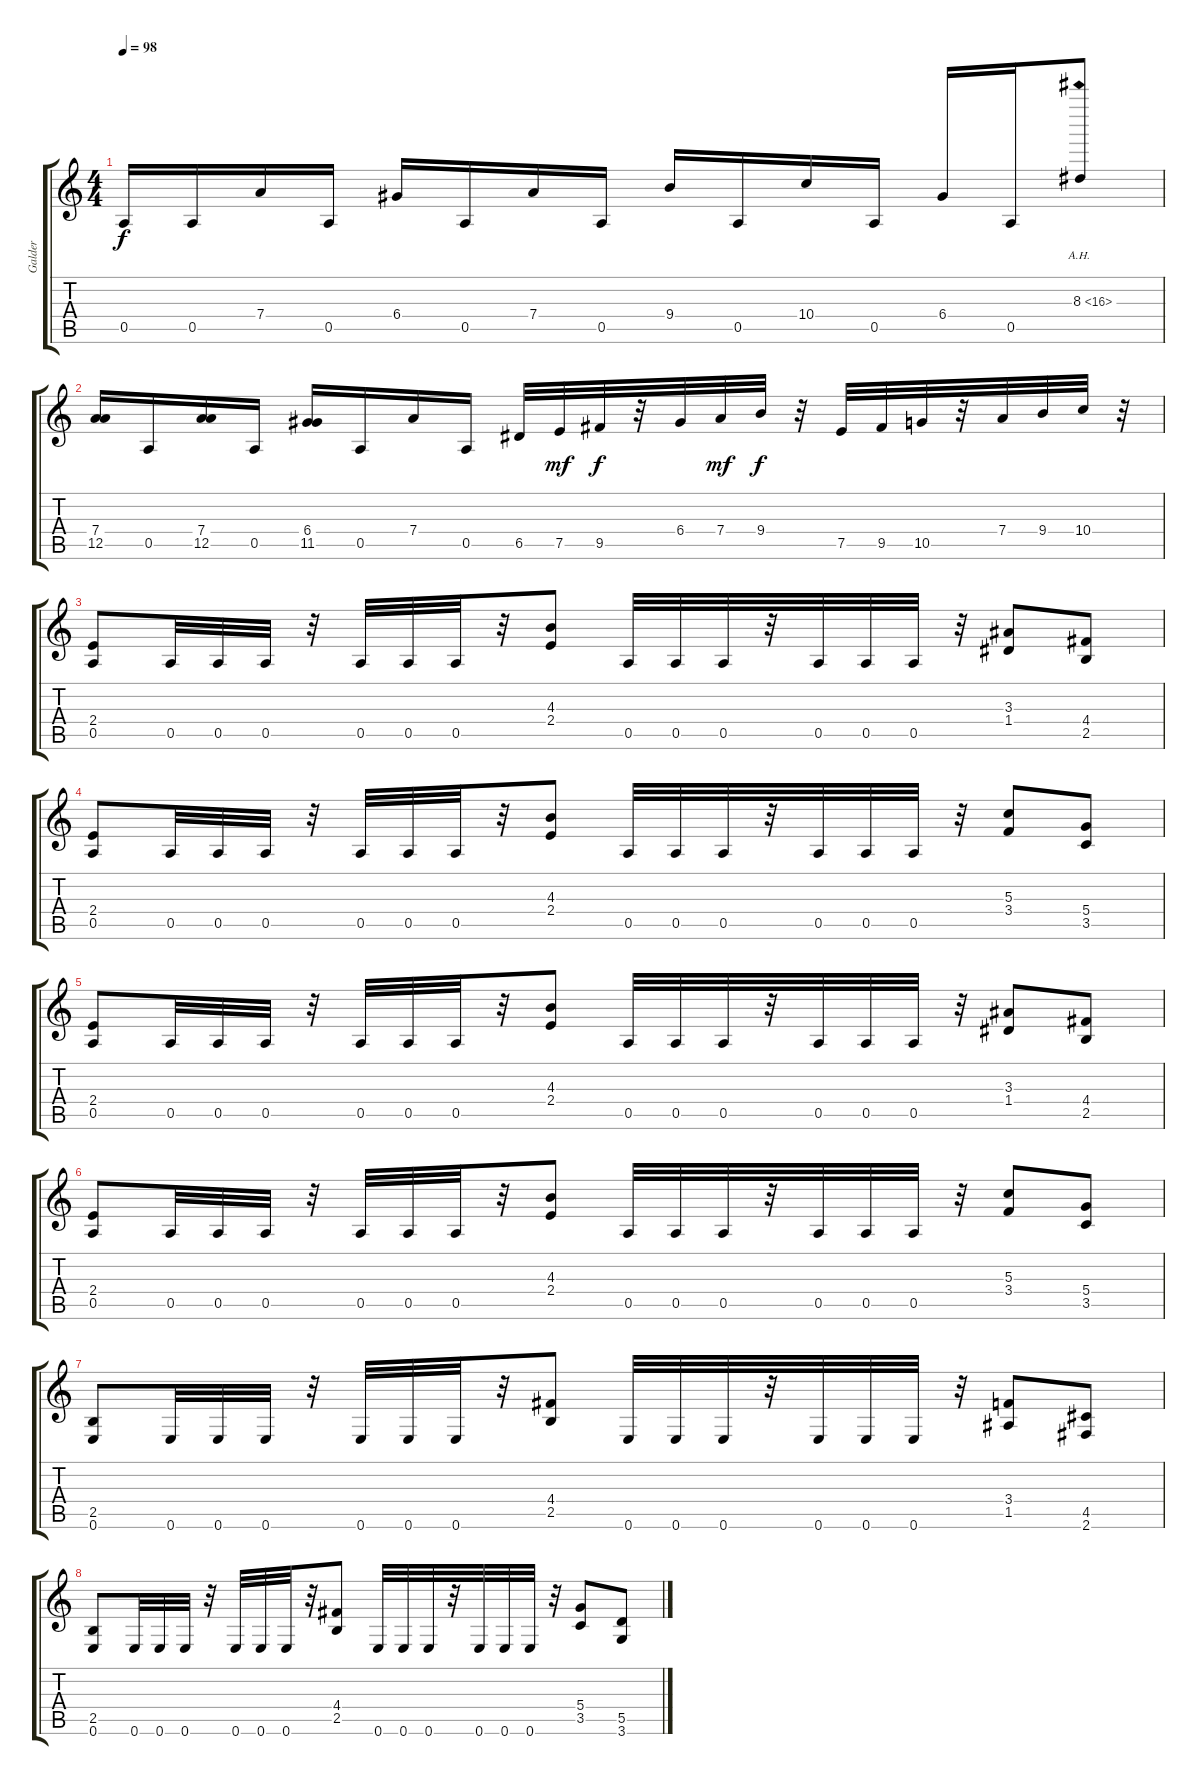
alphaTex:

\track ("Galder" "Galder") {instrument overdrivenguitar}
\staff {score tabs}
\tuning (E4 B3 G3 D3 A2 E2) {hide}
\ts (4 4)
\tempo 98
\clef g2
\ks c
0.5.16{dy f} 0.5.16 7.4.16 0.5.16 6.4.16 0.5.16 7.4.16 0.5.16 9.4.16 0.5.16 10.4.16 0.5.16 6.4.16 0.5.16 8.3{ah 8}.8 |
(7.4 12.5).16 0.5.16 (7.4 12.5).16 0.5.16 (6.4 11.5).16 0.5.16 7.4.16 0.5.16 6.5.32 7.5.32{dy mf} 9.5.32{dy f} r.32 6.4.32 7.4.32{dy mf} 9.4.32{dy f} r.32 7.5.32 9.5.32 10.5.32 r.32 7.4.32 9.4.32 10.4.32 r.32 |
(2.4 0.5).8 0.5.32 0.5.32 0.5.32 r.32 0.5.32 0.5.32 0.5.32 r.32 (4.3 2.4).8 0.5.32 0.5.32 0.5.32 r.32 0.5.32 0.5.32 0.5.32 r.32 (3.3 1.4).8 (4.4 2.5).8 |
(2.4 0.5).8 0.5.32 0.5.32 0.5.32 r.32 0.5.32 0.5.32 0.5.32 r.32 (4.3 2.4).8 0.5.32 0.5.32 0.5.32 r.32 0.5.32 0.5.32 0.5.32 r.32 (5.3 3.4).8 (5.4 3.5).8 |
(2.4 0.5).8 0.5.32 0.5.32 0.5.32 r.32 0.5.32 0.5.32 0.5.32 r.32 (4.3 2.4).8 0.5.32 0.5.32 0.5.32 r.32 0.5.32 0.5.32 0.5.32 r.32 (3.3 1.4).8 (4.4 2.5).8 |
(2.4 0.5).8 0.5.32 0.5.32 0.5.32 r.32 0.5.32 0.5.32 0.5.32 r.32 (4.3 2.4).8 0.5.32 0.5.32 0.5.32 r.32 0.5.32 0.5.32 0.5.32 r.32 (5.3 3.4).8 (5.4 3.5).8 |
(2.5 0.6).8 0.6.32 0.6.32 0.6.32 r.32 0.6.32 0.6.32 0.6.32 r.32 (4.4 2.5).8 0.6.32 0.6.32 0.6.32 r.32 0.6.32 0.6.32 0.6.32 r.32 (3.4 1.5).8 (4.5 2.6).8 |
(2.5 0.6).8 0.6.32 0.6.32 0.6.32 r.32 0.6.32 0.6.32 0.6.32 r.32 (4.4 2.5).8 0.6.32 0.6.32 0.6.32 r.32 0.6.32 0.6.32 0.6.32 r.32 (5.4 3.5).8 (5.5 3.6).8
